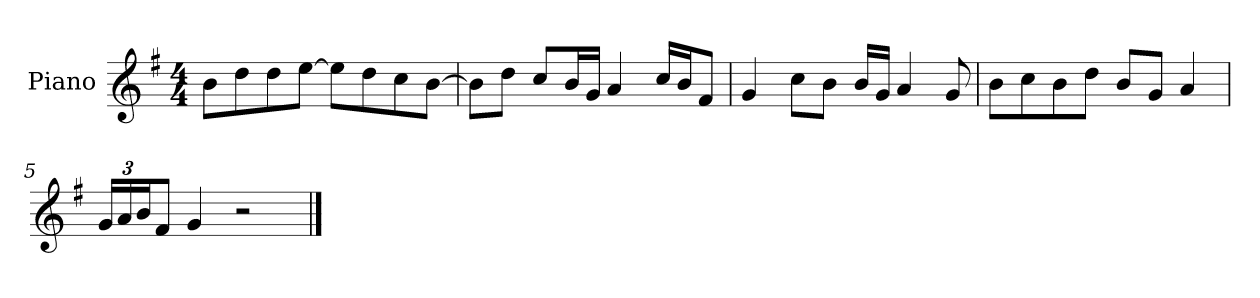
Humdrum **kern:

**kern
*part1
*staff1
*I"Piano
*I'P-no
*clefG2
*k[f#]
*M4/4
*MM90
=1
8b\L
8dd\
8dd\
[8ee\J
8ee\L]
8dd\
8cc\
[8b\J
=2
8b\L]
8dd\J
8cc/L
16b/L
16g/JJ
4a/
16cc/LL
16b/J
8f#/J
=3
4g/
8cc\L
8b\J
16b/LL
16g/JJ
4a/
8g/
=4
8b\L
8cc\
8b\
8dd\J
8b/L
8g/J
4a/
=5
*Xbrackettup
24g/LL
24a/
24b/J
8f#/J
4g/
2r
==
*-
